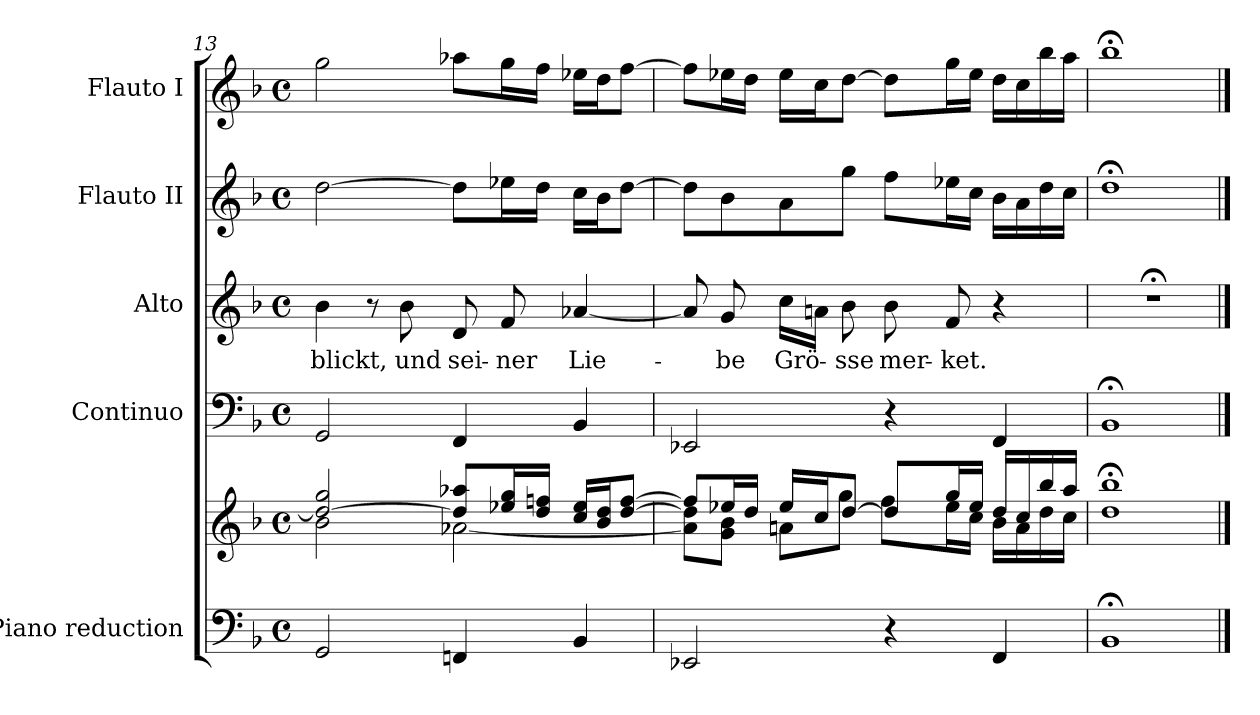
**kern	**kern	**kern	**kern	**text	**kern	**kern
*part5	*part5	*part4	*part3	*part3	*part2	*part1
*staff6	*staff5	*staff4	*staff3	*staff3	*staff2	*staff1
*I"Piano reduction	*	*I"Continuo	*I"Alto	*	*I"Flauto II	*I"Flauto I
*I'Pno	*	*	*	*	*I'Fl	*I'Fl
*clefF4	*clefG2	*clefF4	*clefG2	*	*clefG2	*clefG2
*k[b-]	*k[b-]	*k[b-]	*k[b-]	*	*k[b-]	*k[b-]
*M4/4	*M4/4	*M4/4	*M4/4	*	*M4/4	*M4/4
*met(c)	*met(c)	*met(c)	*met(c)	*	*met(c)	*met(c)
=13	=13	=13	=13	=13	=13	=13
*	*^	*	*	*	*	*
!	!	!	!	!	!LO:LY:b	!	!
2GG/	2dd/_ 2gg/	2b-\	2GG/	4b-\	-blickt,	[2dd\	2gg\
.	.	.	.	8r	.	.	.
!	!	!	!	!	!LO:LY:b	!	!
.	.	.	.	8b-\	und	.	.
!	!	!	!	!	!LO:LY:b	!	!
4FFn/	8dd/] 8aa-X/L	[2a-X\	4FF/	8d/	sei-	8dd\L]	8aa-X\L
!	!	!	!	!	!LO:LY:b	!	!
.	16ee-X/ 16gg/L	.	.	8f/	-ner	16ee-X\L	16gg\L
.	16dd/ 16ffn/JJ	.	.	.	.	16dd\JJ	16ff\JJ
!	!	!	!	!	!LO:LY:b	!	!
4BB-/	16cc/ 16ee-/LL	.	4BB-/	[4a-X/	Lie-	16cc\LL	16ee-X\LL
.	16b-/ 16dd/J	.	.	.	.	16b-\J	16dd\J
.	[<8dd/ [8ff/J	.	.	.	.	[8dd\J	[8ff\J
=14	=14	=14	=14	=14	=14	=14	=14
2EE-X/	8ff/L]	8a-\] 8dd\]L	2EE-X/	8a-/]	.	8dd\L]	8ff\L]
!	!	!	!	!	!LO:LY:b	!	!
.	16ee-X/L	8g\ 8b-\J	.	8g/	-be	8b-\	16ee-X\L
.	16dd/JJ	.	.	.	.	.	16dd\JJ
!	!	!	!	!	!LO:LY:b	!	!
.	16ee-/LL	8an\L	.	16cc\LL	Grö-	8a\	16ee-\LL
.	16cc/J	.	.	16an\JJ	.	.	16cc\J
!	!	!	!	!	!LO:LY:b	!	!
.	[<8dd/J	8gg\J	.	8b-\	-sse	8gg\J	[8dd\J
!	!	!	!	!	!LO:LY:b	!	!
4r	8dd/L]	8ff\L	4r	8b-\	mer-	8ff\L	8dd\L]
!	!	!	!	!	!LO:LY:b	!	!
.	16gg/L	16ee-\L	.	8f/	-ket.	16ee-X\L	16gg\L
.	16ee-/JJ	16cc\JJ	.	.	.	16cc\JJ	16ee-\JJ
4FF/	16dd/LL	16b-\LL	4FF/	4r	.	16b-\LL	16dd\LL
.	16cc/	16a\	.	.	.	16a\	16cc\
.	16bb-/	16dd\	.	.	.	16dd\	16bb-\
.	16aa/JJ	16cc\JJ	.	.	.	16cc\JJ	16aa\JJ
=15	=15	=15	=15	=15	=15	=15	=15
1BB-;	1bb-;<	1dd	1BB-;<	1r;<	.	1dd;<	1bb-;<
*	*v	*v	*	*	*	*	*
==	==	==	==	==	==	==
*-	*-	*-	*-	*-	*-	*-
